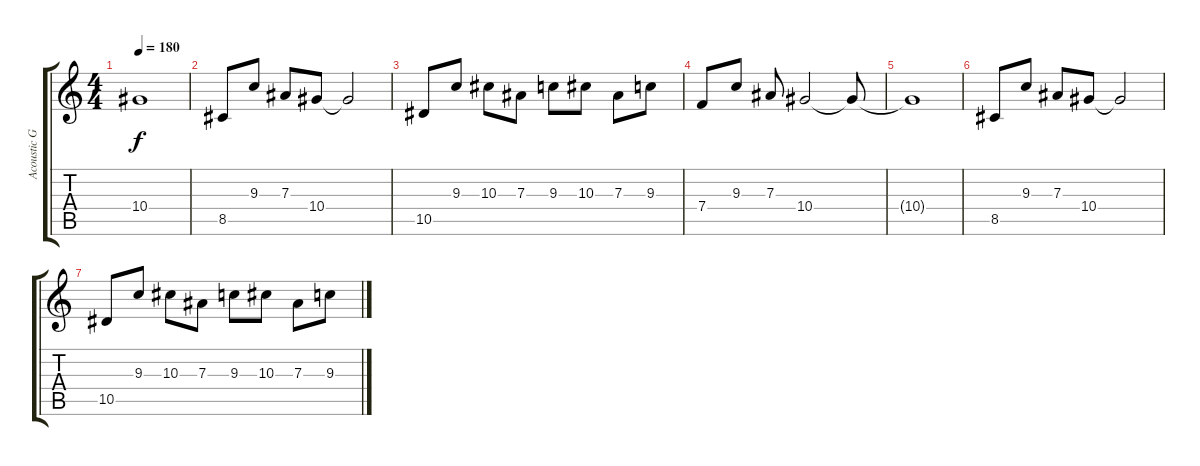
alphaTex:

\track ("Acoustic Guitar" "Acoustic G") {instrument acousticguitarsteel}
\staff {score tabs}
\tuning (C4 G3 Eb3 Bb2 F2 C2) {hide}
\ts (4 4)
\tempo 180
\clef g2
\ks c
10.4{t}.1{dy f} |
8.5.8 9.3.8 7.3.8 10.4.8 10.4{t}.2 |
10.5.8 9.3.8 10.3.8 7.3.8 9.3.8 10.3.8 7.3.8 9.3.8 |
7.4.8 9.3.8 7.3.8 10.4.2 10.4{t}.8 |
10.4{t}.1 |
8.5.8 9.3.8 7.3.8 10.4.8 10.4{t}.2 |
10.5.8 9.3.8 10.3.8 7.3.8 9.3.8 10.3.8 7.3.8 9.3.8
